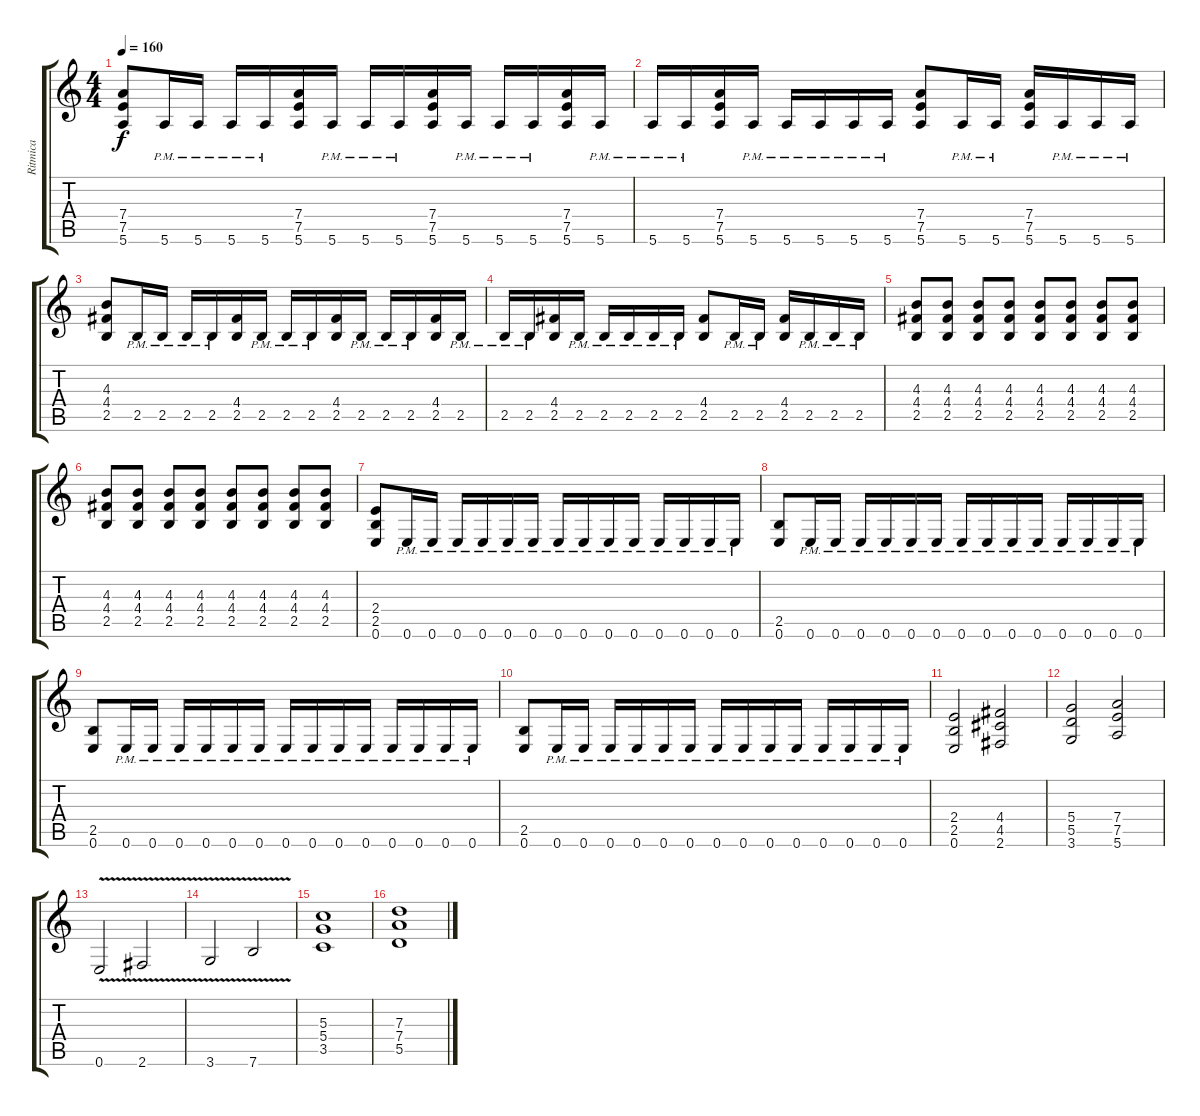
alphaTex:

\track ("Ritmica" "Ritmica") {instrument overdrivenguitar}
\staff {score tabs}
\tuning (E4 B3 G3 D3 A2 E2) {hide}
\ts (4 4)
\tempo 160
\clef g2
\ks c
(7.4 7.5 5.6).8{dy f} 5.6{pm}.16 5.6{pm}.16 5.6{pm}.16 5.6{pm}.16 (7.4 7.5 5.6).16 5.6{pm}.16 5.6{pm}.16 5.6{pm}.16 (7.4 7.5 5.6).16 5.6{pm}.16 5.6{pm}.16 5.6{pm}.16 (7.4 7.5 5.6).16 5.6{pm}.16 |
5.6{pm}.16 5.6{pm}.16 (7.4 7.5 5.6).16 5.6{pm}.16 5.6{pm}.16 5.6{pm}.16 5.6{pm}.16 5.6{pm}.16 (7.4 7.5 5.6).8 5.6{pm}.16 5.6{pm}.16 (7.4 7.5 5.6).16 5.6{pm}.16 5.6{pm}.16 5.6{pm}.16 |
(4.3 4.4 2.5).8 2.5{pm}.16 2.5{pm}.16 2.5{pm}.16 2.5{pm}.16 (4.4 2.5).16 2.5{pm}.16 2.5{pm}.16 2.5{pm}.16 (4.4 2.5).16 2.5{pm}.16 2.5{pm}.16 2.5{pm}.16 (4.4 2.5).16 2.5{pm}.16 |
2.5{pm}.16 2.5{pm}.16 (4.4 2.5).16 2.5{pm}.16 2.5{pm}.16 2.5{pm}.16 2.5{pm}.16 2.5{pm}.16 (4.4 2.5).8 2.5{pm}.16 2.5{pm}.16 (4.4 2.5).16 2.5{pm}.16 2.5{pm}.16 2.5{pm}.16 |
(4.3 4.4 2.5).8 (4.3 4.4 2.5).8 (4.3 4.4 2.5).8 (4.3 4.4 2.5).8 (4.3 4.4 2.5).8 (4.3 4.4 2.5).8 (4.3 4.4 2.5).8 (4.3 4.4 2.5).8 |
(4.3 4.4 2.5).8 (4.3 4.4 2.5).8 (4.3 4.4 2.5).8 (4.3 4.4 2.5).8 (4.3 4.4 2.5).8 (4.3 4.4 2.5).8 (4.3 4.4 2.5).8 (4.3 4.4 2.5).8 |
(2.4 2.5 0.6).8 0.6{pm}.16 0.6{pm}.16 0.6{pm}.16 0.6{pm}.16 0.6{pm}.16 0.6{pm}.16 0.6{pm}.16 0.6{pm}.16 0.6{pm}.16 0.6{pm}.16 0.6{pm}.16 0.6{pm}.16 0.6{pm}.16 0.6{pm}.16 |
(2.5 0.6).8 0.6{pm}.16 0.6{pm}.16 0.6{pm}.16 0.6{pm}.16 0.6{pm}.16 0.6{pm}.16 0.6{pm}.16 0.6{pm}.16 0.6{pm}.16 0.6{pm}.16 0.6{pm}.16 0.6{pm}.16 0.6{pm}.16 0.6{pm}.16 |
(2.5 0.6).8 0.6{pm}.16 0.6{pm}.16 0.6{pm}.16 0.6{pm}.16 0.6{pm}.16 0.6{pm}.16 0.6{pm}.16 0.6{pm}.16 0.6{pm}.16 0.6{pm}.16 0.6{pm}.16 0.6{pm}.16 0.6{pm}.16 0.6{pm}.16 |
(2.5 0.6).8 0.6{pm}.16 0.6{pm}.16 0.6{pm}.16 0.6{pm}.16 0.6{pm}.16 0.6{pm}.16 0.6{pm}.16 0.6{pm}.16 0.6{pm}.16 0.6{pm}.16 0.6{pm}.16 0.6{pm}.16 0.6{pm}.16 0.6{pm}.16 |
(2.4 2.5 0.6).2 (4.4 4.5 2.6).2 |
(5.4 5.5 3.6).2 (7.4 7.5 5.6).2 |
0.6{v}.2 2.6{v}.2 |
3.6{v}.2 7.6{v}.2 |
(5.3 5.4 3.5).1 |
(7.3 7.4 5.5).1
